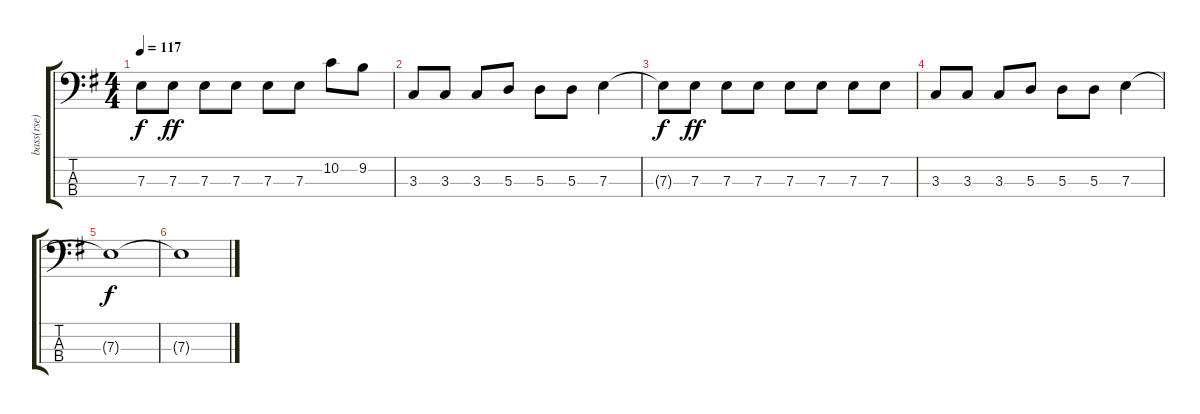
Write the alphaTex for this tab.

\track ("bass(rse)" "bass(rse)") {instrument electricbassfinger}
\staff {score tabs}
\tuning (G2 D2 A1 E1) {hide}
\ts (4 4)
\tempo 117
\clef f4
\ks g
7.3{t}.8{dy f} 7.3.8{dy ff} 7.3.8 7.3.8 7.3.8 7.3.8 10.2.8 9.2.8 |
3.3.8 3.3.8 3.3.8 5.3.8 5.3.8 5.3.8 7.3.4 |
7.3{t}.8{dy f} 7.3.8{dy ff} 7.3.8 7.3.8 7.3.8 7.3.8 7.3.8 7.3.8 |
3.3.8 3.3.8 3.3.8 5.3.8 5.3.8 5.3.8 7.3.4 |
7.3{t}.1{dy f} |
7.3{t}.1
